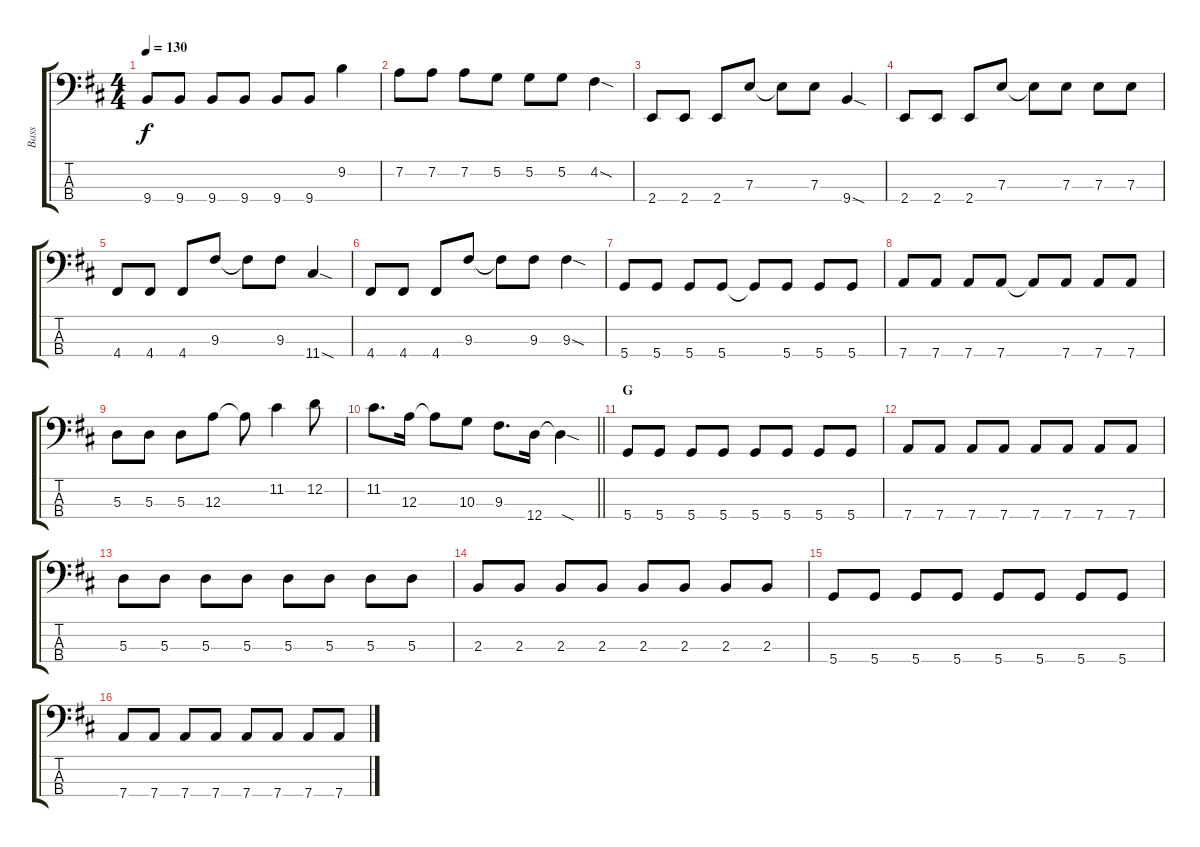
\track ("Bass" "Bass") {instrument electricbassfinger}
\staff {score tabs}
\tuning (G2 D2 A1 D1) {hide}
\ts (4 4)
\tempo 130
\clef f4
\ks d
9.4.8{dy f} 9.4.8 9.4.8 9.4.8 9.4.8 9.4.8 9.2.4 |
7.2.8 7.2.8 7.2.8 5.2.8 5.2.8 5.2.8 4.2{sod}.4 |
2.4.8 2.4.8 2.4.8 7.3.8 7.3{t}.8 7.3.8 9.4{sod}.4 |
2.4.8 2.4.8 2.4.8 7.3.8 7.3{t}.8 7.3.8 7.3.8 7.3.8 |
4.4.8 4.4.8 4.4.8 9.3.8 9.3{t}.8 9.3.8 11.4{sod}.4 |
4.4.8 4.4.8 4.4.8 9.3.8 9.3{t}.8 9.3.8 9.3{sod}.4 |
5.4.8 5.4.8 5.4.8 5.4.8 5.4{t}.8 5.4.8 5.4.8 5.4.8 |
7.4.8 7.4.8 7.4.8 7.4.8 7.4{t}.8 7.4.8 7.4.8 7.4.8 |
5.3.8 5.3.8 5.3.8 12.3.8 12.3{t}.8 11.2.4 12.2.8 |
\barLineRight lightlight
11.2.8{d} 12.3.16 12.3{t}.8 10.3.8 9.3.8{d} 12.4.16 12.4{sod t}.4 |
\section ("" "G")
5.4.8 5.4.8 5.4.8 5.4.8 5.4.8 5.4.8 5.4.8 5.4.8 |
7.4.8 7.4.8 7.4.8 7.4.8 7.4.8 7.4.8 7.4.8 7.4.8 |
5.3.8 5.3.8 5.3.8 5.3.8 5.3.8 5.3.8 5.3.8 5.3.8 |
2.3.8 2.3.8 2.3.8 2.3.8 2.3.8 2.3.8 2.3.8 2.3.8 |
5.4.8 5.4.8 5.4.8 5.4.8 5.4.8 5.4.8 5.4.8 5.4.8 |
7.4.8 7.4.8 7.4.8 7.4.8 7.4.8 7.4.8 7.4.8 7.4.8
